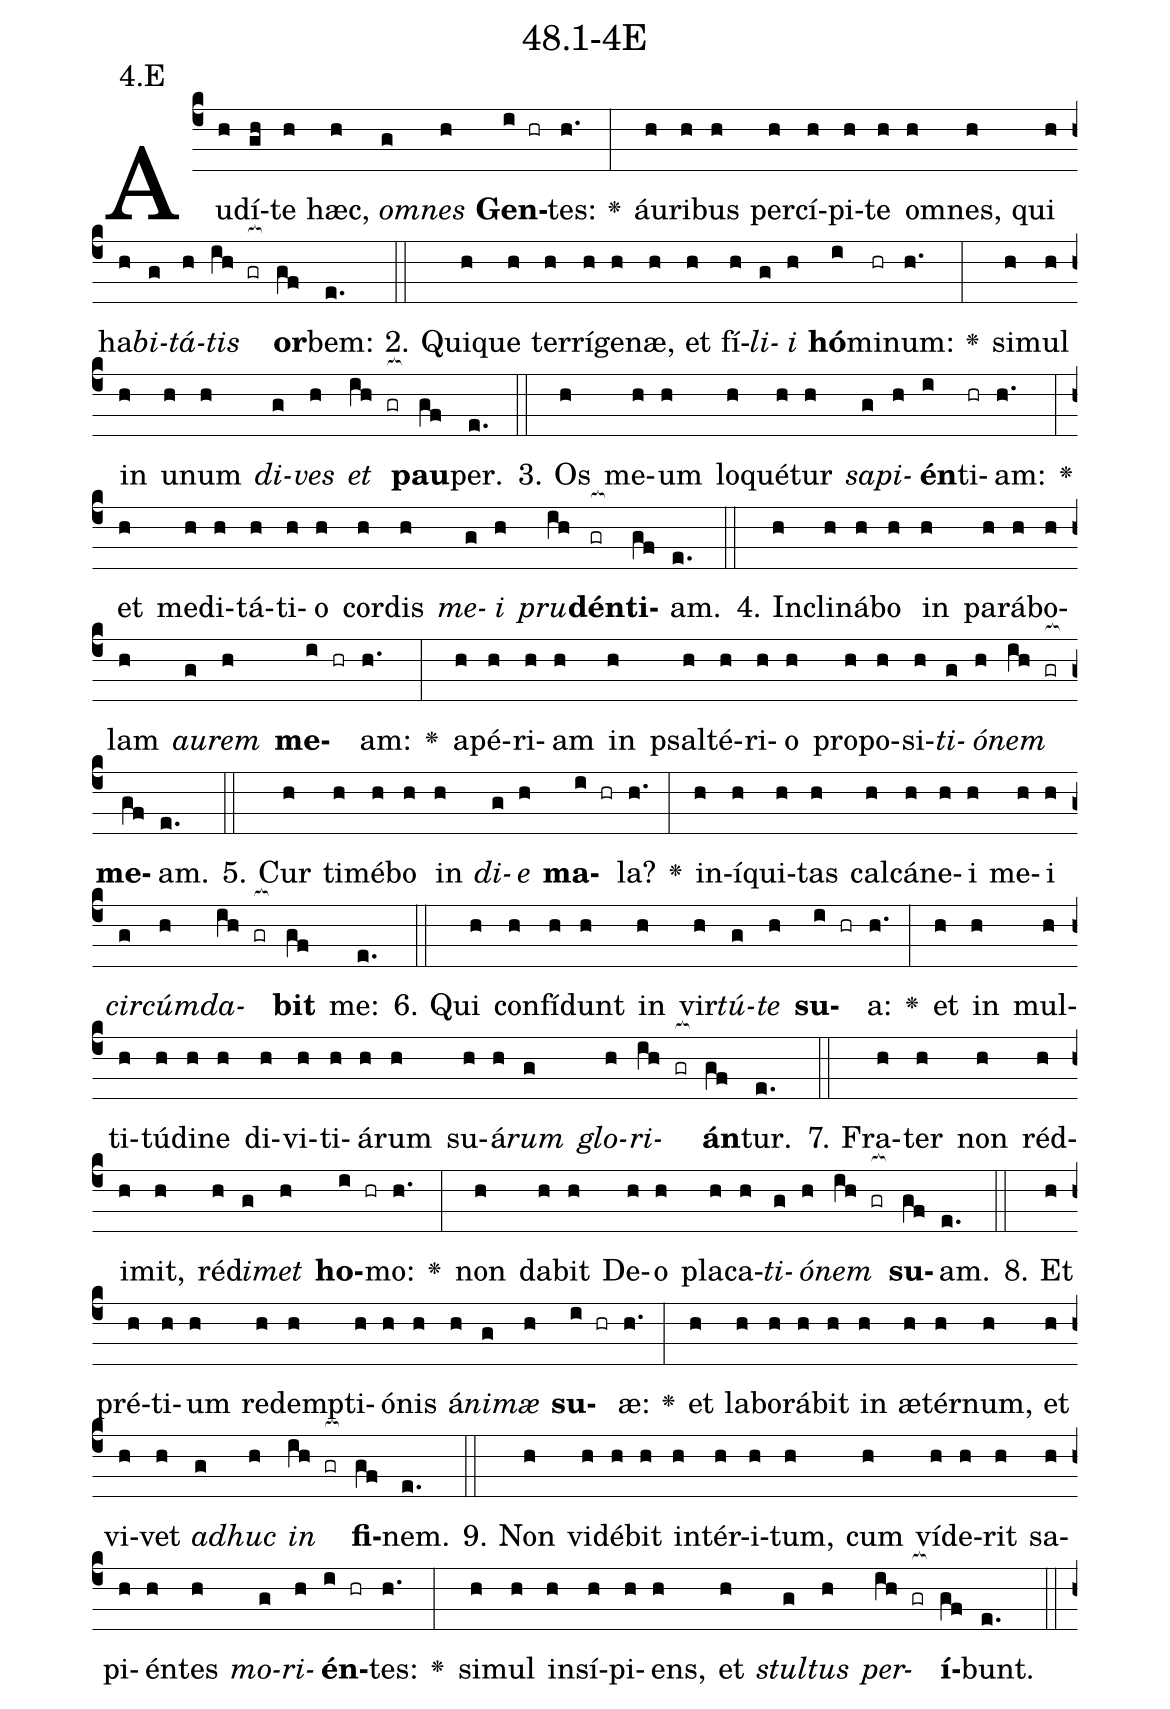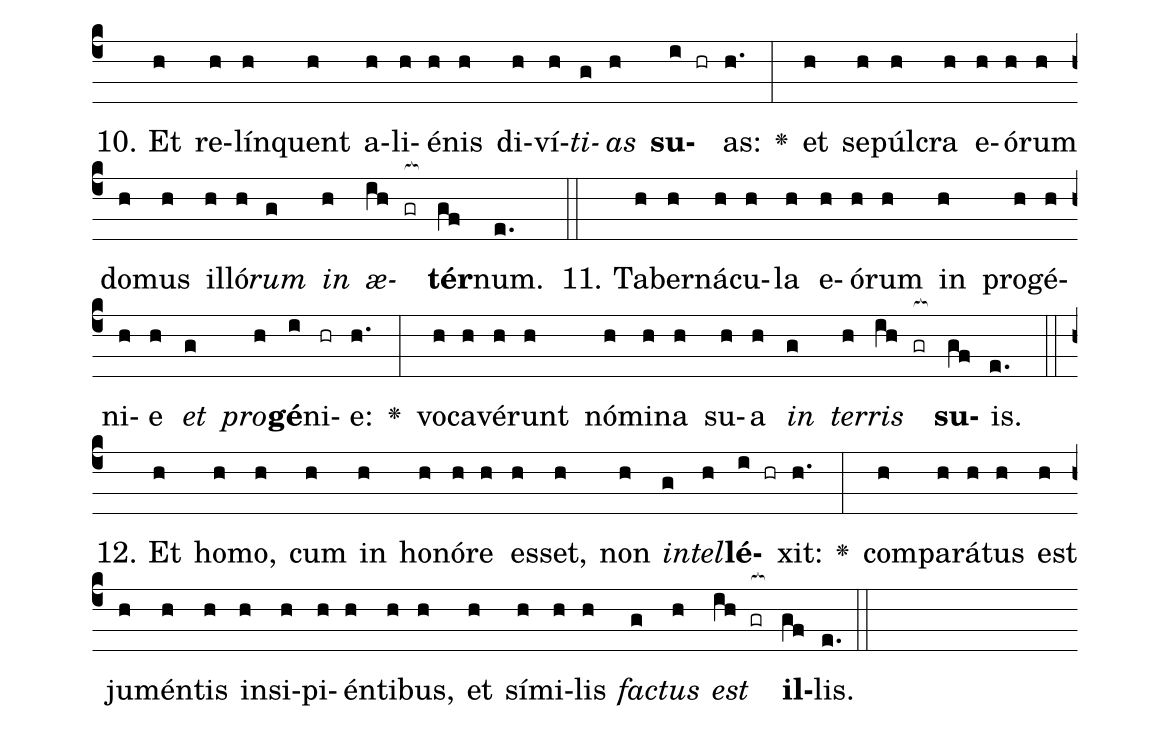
name: 48.1-4E;
annotation: 4.E;
%%
(c4)Au(h)dí(gh)te(h) hæc,(h) <i>om</i>(g)<i>nes</i>(h) <b>Gen</b>(i hr)tes:(h.) <v>\greheightstar</v>(:) áu(h)ri(h)bus(h) per(h)cí(h)pi(h)te(h) om(h)nes,(h) qui(h) ha(h)<i>bi</i>(g)<i>tá</i>(h)<i>tis</i>(ih gr[ocb:1{]) <b>or</b>(gf[ocb:0}])bem:(e.) (::)
2. Qui(h)que(h) ter(h)rí(h)ge(h)næ,(h) et(h) fí(h)<i>li</i>(g)<i>i</i>(h) <b>hó</b>(i)mi(hr)num:(h.) <v>\greheightstar</v>(:) si(h)mul(h) in(h) u(h)num(h) <i>di</i>(g)<i>ves</i>(h) <i>et</i>(ih gr[ocb:1{]) <b>pau</b>(gf[ocb:0}])per.(e.) (::)
3. Os(h) me(h)um(h) lo(h)qué(h)tur(h) <i>sa</i>(g)<i>pi</i>(h)<b>én</b>(i)ti(hr)am:(h.) <v>\greheightstar</v>(:) et(h) me(h)di(h)tá(h)ti(h)o(h) cor(h)dis(h) <i>me</i>(g)<i>i</i>(h) <i>pru</i>(ih)<b>dén</b>(gr[ocb:1{])<b>ti</b>(gf[ocb:0}])am.(e.) (::)
4. In(h)cli(h)ná(h)bo(h) in(h) pa(h)rá(h)bo(h)lam(h) <i>au</i>(g)<i>rem</i>(h) <b>me</b>(i hr)am:(h.) <v>\greheightstar</v>(:) a(h)pé(h)ri(h)am(h) in(h) psal(h)té(h)ri(h)o(h) pro(h)po(h)si(h)<i>ti</i>(g)<i>ó</i>(h)<i>nem</i>(ih gr[ocb:1{]) <b>me</b>(gf[ocb:0}])am.(e.) (::)
5. Cur(h) ti(h)mé(h)bo(h) in(h) <i>di</i>(g)<i>e</i>(h) <b>ma</b>(i hr)la?(h.) <v>\greheightstar</v>(:) in(h)í(h)qui(h)tas(h) cal(h)cá(h)ne(h)i(h) me(h)i(h) <i>cir</i>(g)<i>cúm</i>(h)<i>da</i>(ih gr[ocb:1{])<b>bit</b>(gf[ocb:0}]) me:(e.) (::)
6. Qui(h) con(h)fí(h)dunt(h) in(h) vir(h)<i>tú</i>(g)<i>te</i>(h) <b>su</b>(i hr)a:(h.) <v>\greheightstar</v>(:) et(h) in(h) mul(h)ti(h)tú(h)di(h)ne(h) di(h)vi(h)ti(h)á(h)rum(h) su(h)á(h)<i>rum</i>(g) <i>glo</i>(h)<i>ri</i>(ih gr[ocb:1{])<b>án</b>(gf[ocb:0}])tur.(e.) (::)
7. Fra(h)ter(h) non(h) réd(h)i(h)mit,(h) réd(h)<i>i</i>(g)<i>met</i>(h) <b>ho</b>(i hr)mo:(h.) <v>\greheightstar</v>(:) non(h) da(h)bit(h) De(h)o(h) pla(h)ca(h)<i>ti</i>(g)<i>ó</i>(h)<i>nem</i>(ih gr[ocb:1{]) <b>su</b>(gf[ocb:0}])am.(e.) (::)
8. Et(h) pré(h)ti(h)um(h) red(h)emp(h)ti(h)ó(h)nis(h) á(h)<i>ni</i>(g)<i>mæ</i>(h) <b>su</b>(i hr)æ:(h.) <v>\greheightstar</v>(:) et(h) la(h)bo(h)rá(h)bit(h) in(h) æ(h)tér(h)num,(h) et(h) vi(h)vet(h) <i>ad</i>(g)<i>huc</i>(h) <i>in</i>(ih gr[ocb:1{]) <b>fi</b>(gf[ocb:0}])nem.(e.) (::)
9. Non(h) vi(h)dé(h)bit(h) in(h)tér(h)i(h)tum,(h) cum(h) ví(h)de(h)rit(h) sa(h)pi(h)én(h)tes(h) <i>mo</i>(g)<i>ri</i>(h)<b>én</b>(i hr)tes:(h.) <v>\greheightstar</v>(:) si(h)mul(h) in(h)sí(h)pi(h)ens,(h) et(h) <i>stul</i>(g)<i>tus</i>(h) <i>per</i>(ih gr[ocb:1{])<b>í</b>(gf[ocb:0}])bunt.(e.) (::)
10. Et(h) re(h)lín(h)quent(h) a(h)li(h)é(h)nis(h) di(h)ví(h)<i>ti</i>(g)<i>as</i>(h) <b>su</b>(i hr)as:(h.) <v>\greheightstar</v>(:) et(h) se(h)púl(h)cra(h) e(h)ó(h)rum(h) do(h)mus(h) il(h)ló(h)<i>rum</i>(g) <i>in</i>(h) <i>æ</i>(ih gr[ocb:1{])<b>tér</b>(gf[ocb:0}])num.(e.) (::)
11. Ta(h)ber(h)ná(h)cu(h)la(h) e(h)ó(h)rum(h) in(h) pro(h)gé(h)ni(h)e(h) <i>et</i>(g) <i>pro</i>(h)<b>gé</b>(i)ni(hr)e:(h.) <v>\greheightstar</v>(:) vo(h)ca(h)vé(h)runt(h) nó(h)mi(h)na(h) su(h)a(h) <i>in</i>(g) <i>ter</i>(h)<i>ris</i>(ih gr[ocb:1{]) <b>su</b>(gf[ocb:0}])is.(e.) (::)
12. Et(h) ho(h)mo,(h) cum(h) in(h) ho(h)nó(h)re(h) es(h)set,(h) non(h) <i>in</i>(g)<i>tel</i>(h)<b>lé</b>(i hr)xit:(h.) <v>\greheightstar</v>(:) com(h)pa(h)rá(h)tus(h) est(h) ju(h)mén(h)tis(h) in(h)si(h)pi(h)én(h)ti(h)bus,(h) et(h) sí(h)mi(h)lis(h) <i>fac</i>(g)<i>tus</i>(h) <i>est</i>(ih gr[ocb:1{]) <b>il</b>(gf[ocb:0}])lis.(e.) (::)
